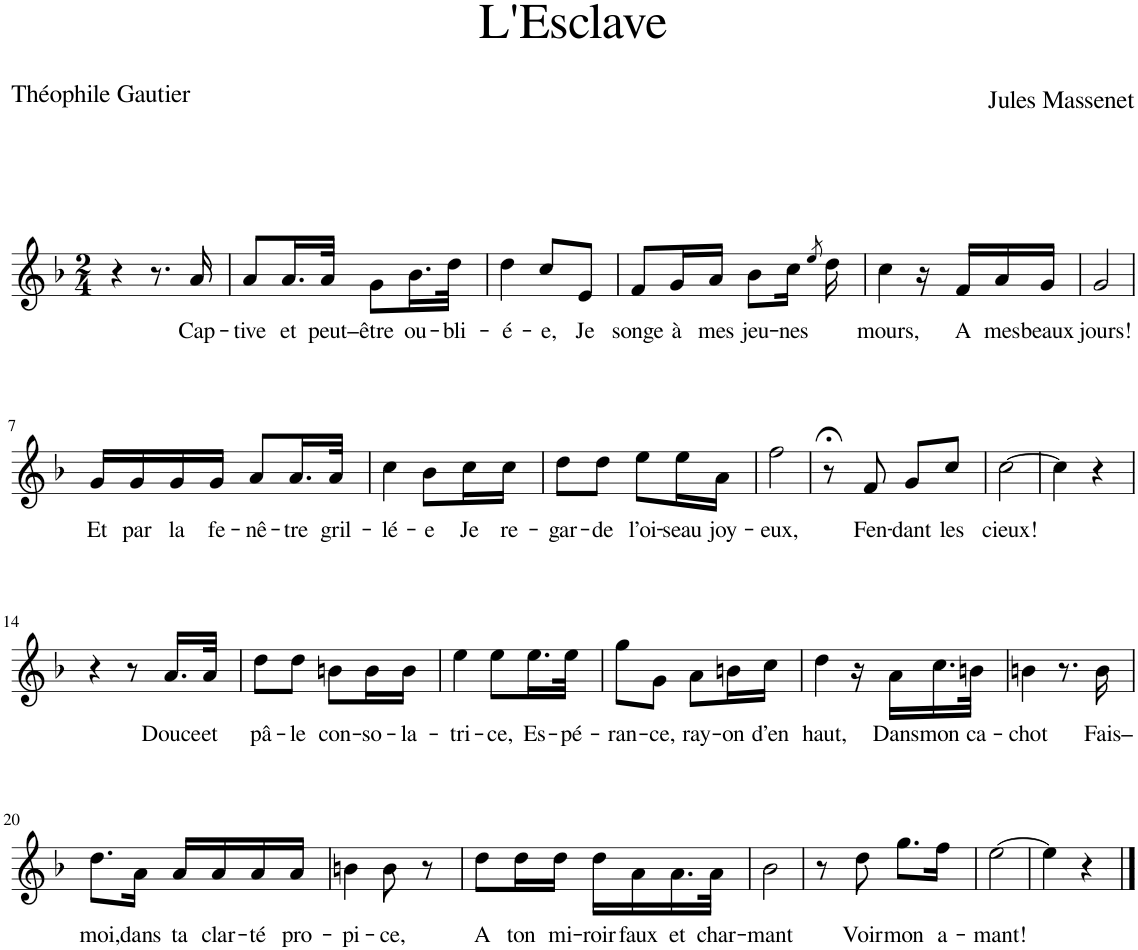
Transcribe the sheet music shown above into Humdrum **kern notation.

**kern	**text
*part1	*part1
*staff1	*staff1
*I"Piano	*
*I'Pno	*
*clefG2	*
*k[b-]	*
*M2/4	*
=1	=1
4r	.
8.r	.
!	!LO:LY:b
16a/	Cap-
=2	=2
!	!LO:LY:b
8a/L	-tive
!	!LO:LY:b
16.a/L	et
!	!LO:LY:b
32a/JJk	peut–
!	!LO:LY:b
8g\L	être
!	!LO:LY:b
16.b-\L	ou-
!	!LO:LY:b
32dd\JJk	-bli-
=3	=3
!	!LO:LY:b
4dd\	-é-
!	!LO:LY:b
8cc/L	-e,
!	!LO:LY:b
8e/J	Je
=4	=4
!	!LO:LY:b
8f/L	songe
!	!LO:LY:b
16g/L	à
!	!LO:LY:b
16a/JJ	mes
!	!LO:LY:b
8b-\L	jeu-
!	!LO:LY:b
16cc\Jk	-nes
8qee/	.
16dd\	.
=5	=5
!	!LO:LY:b
4cc\	-mours,
16r	.
!	!LO:LY:b
16f/LL	A
!	!LO:LY:b
16a/	mes
!	!LO:LY:b
16g/JJ	beaux
=6	=6
!	!LO:LY:b
2g/	jours!
!!LO:LB:g=z
=7	=7
!	!LO:LY:b
16g/LL	Et
!	!LO:LY:b
16g/	par
!	!LO:LY:b
16g/	la
!	!LO:LY:b
16g/JJ	fe-
!	!LO:LY:b
8a/L	-nê-
!	!LO:LY:b
16.a/L	-tre
!	!LO:LY:b
32a/JJk	gril-
=8	=8
!	!LO:LY:b
4cc\	-lé-
!	!LO:LY:b
8b-\L	-e
!	!LO:LY:b
16cc\L	Je
!	!LO:LY:b
16cc\JJ	re-
=9	=9
!	!LO:LY:b
8dd\L	-gar-
!	!LO:LY:b
8dd\J	-de
!	!LO:LY:b
8ee\L	l’oi-
!	!LO:LY:b
16ee\L	-seau
!	!LO:LY:b
16a\JJ	joy-
=10	=10
!	!LO:LY:b
2ff\	-eux,
=11	=11
8r;<	.
!	!LO:LY:b
8f/	Fen-
!	!LO:LY:b
8g/L	-dant
!	!LO:LY:b
8cc/J	les
=12	=12
!	!LO:LY:b
[2cc\	cieux!
=13	=13
4cc\]	.
4r	.
!!LO:LB:g=z
=14	=14
4r	.
8r	.
!	!LO:LY:b
16.a/LL	Douce
!	!LO:LY:b
32a/JJk	et
=15	=15
!	!LO:LY:b
8dd\L	pâ-
!	!LO:LY:b
8dd\J	-le
!	!LO:LY:b
8bn\L	con-
!	!LO:LY:b
16b\L	-so-
!	!LO:LY:b
16b\JJ	-la-
=16	=16
!	!LO:LY:b
4ee\	-tri-
!	!LO:LY:b
8ee\L	-ce,
!	!LO:LY:b
16.ee\L	Es-
!	!LO:LY:b
32ee\JJk	-pé-
=17	=17
!	!LO:LY:b
8gg\L	-ran-
!	!LO:LY:b
8g\J	-ce,
!	!LO:LY:b
8a\L	ray-
!	!LO:LY:b
16bn\L	-on
!	!LO:LY:b
16cc\JJ	d’en
=18	=18
!	!LO:LY:b
4dd\	haut,
16r	.
!	!LO:LY:b
16a\LL	Dans
!	!LO:LY:b
16.cc\	mon
!	!LO:LY:b
32bn\JJk	ca-
=19	=19
!	!LO:LY:b
4bn\	-chot
8.r	.
!	!LO:LY:b
16b\	Fais–
!!LO:LB:g=z
=20	=20
!	!LO:LY:b
8.dd\L	moi,
!	!LO:LY:b
16a\Jk	dans
!	!LO:LY:b
16a/LL	ta
!	!LO:LY:b
16a/	clar-
!	!LO:LY:b
16a/	-té
!	!LO:LY:b
16a/JJ	pro-
=21	=21
!	!LO:LY:b
4bn\	-pi-
!	!LO:LY:b
8b\	-ce,
8r	.
=22	=22
!	!LO:LY:b
8dd\L	A
!	!LO:LY:b
16dd\L	ton
!	!LO:LY:b
16dd\JJ	mi-
!	!LO:LY:b
16dd\LL	-roir
!	!LO:LY:b
16a\	faux
!	!LO:LY:b
16.a\	et
!	!LO:LY:b
32a\JJk	char-
=23	=23
!	!LO:LY:b
2b-\	-mant
=24	=24
8r	.
!	!LO:LY:b
8dd\	Voir
!	!LO:LY:b
8.gg\L	mon
!	!LO:LY:b
16ff\Jk	a-
=25	=25
!	!LO:LY:b
[2ee\	-mant!
=26	=26
4ee\]	.
4r	.
==	==
*-	*-
